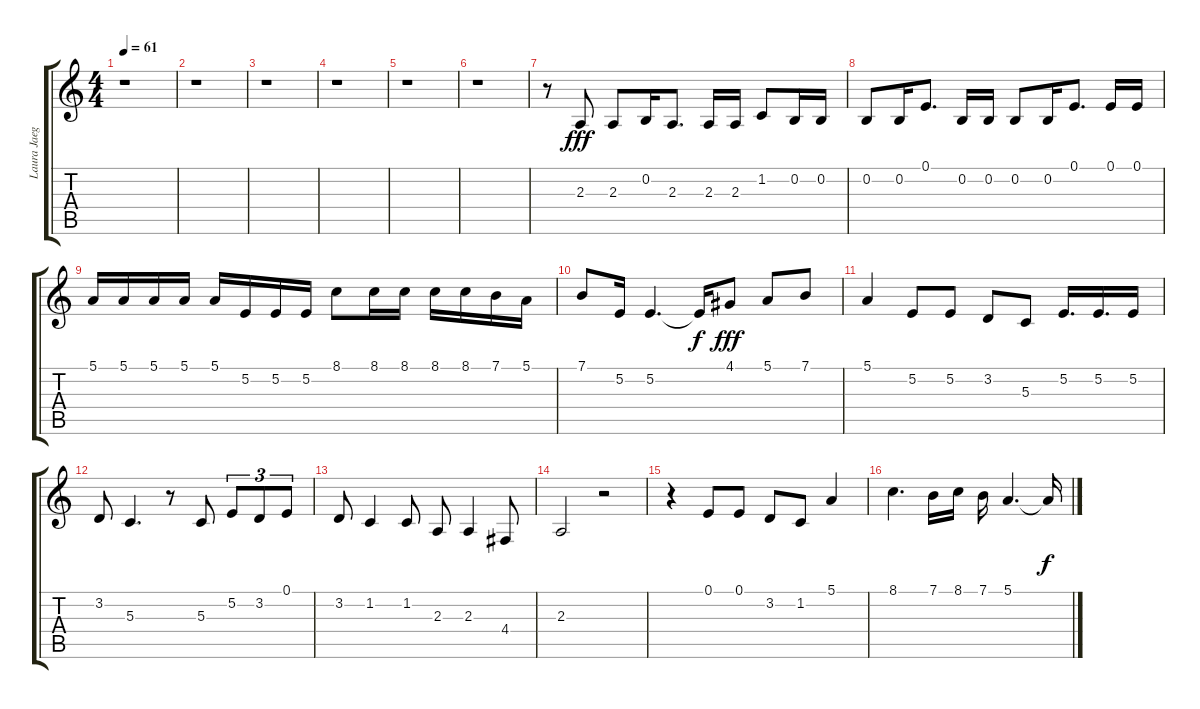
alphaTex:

\track ("Laura Jaeger" "Laura Jaeg") {instrument baritonesax}
\staff {score tabs}
\tuning (E4 B3 G3 D3 A2 E2) {hide}
\ts (4 4)
\tempo 61
\clef g2
\ks c
r.1{dy fff} |
r.1 |
r.1 |
r.1 |
r.1 |
r.1 |
r.8 2.3.8 2.3.8 0.2.16 2.3.8{d} 2.3.16 2.3.16 1.2.8 0.2.16 0.2.16 |
0.2.8 0.2.16 0.1.8{d} 0.2.16 0.2.16 0.2.8 0.2.16 0.1.8{d} 0.1.16 0.1.16 |
5.1.16 5.1.16 5.1.16 5.1.16 5.1.16 5.2.16 5.2.16 5.2.16 8.1.8 8.1.16 8.1.16 8.1.16 8.1.16 7.1.16 5.1.16 |
7.1.8 5.2.16 5.2.4{d} 5.2{t}.16{dy f} 4.1.8{dy fff} 5.1.8 7.1.8 |
5.1.4 5.2.8 5.2.8 3.2.8 5.3.8 5.2.16{d} 5.2.16{d} 5.2.16 |
3.2.8 5.3.4{d} r.8 5.3.8 5.2.8{tu (3 2)} 3.2.8{tu (3 2)} 0.1.8{tu (3 2)} |
3.2.8 1.2.4 1.2.8 2.3.8 2.3.4 4.4.8 |
2.3.2 r.2 |
r.4 0.1.8 0.1.8 3.2.8 1.2.8 5.1.4 |
8.1.4{d} 7.1.16 8.1.16 7.1.16 5.1.4{d} 5.1{t}.16{dy f}
